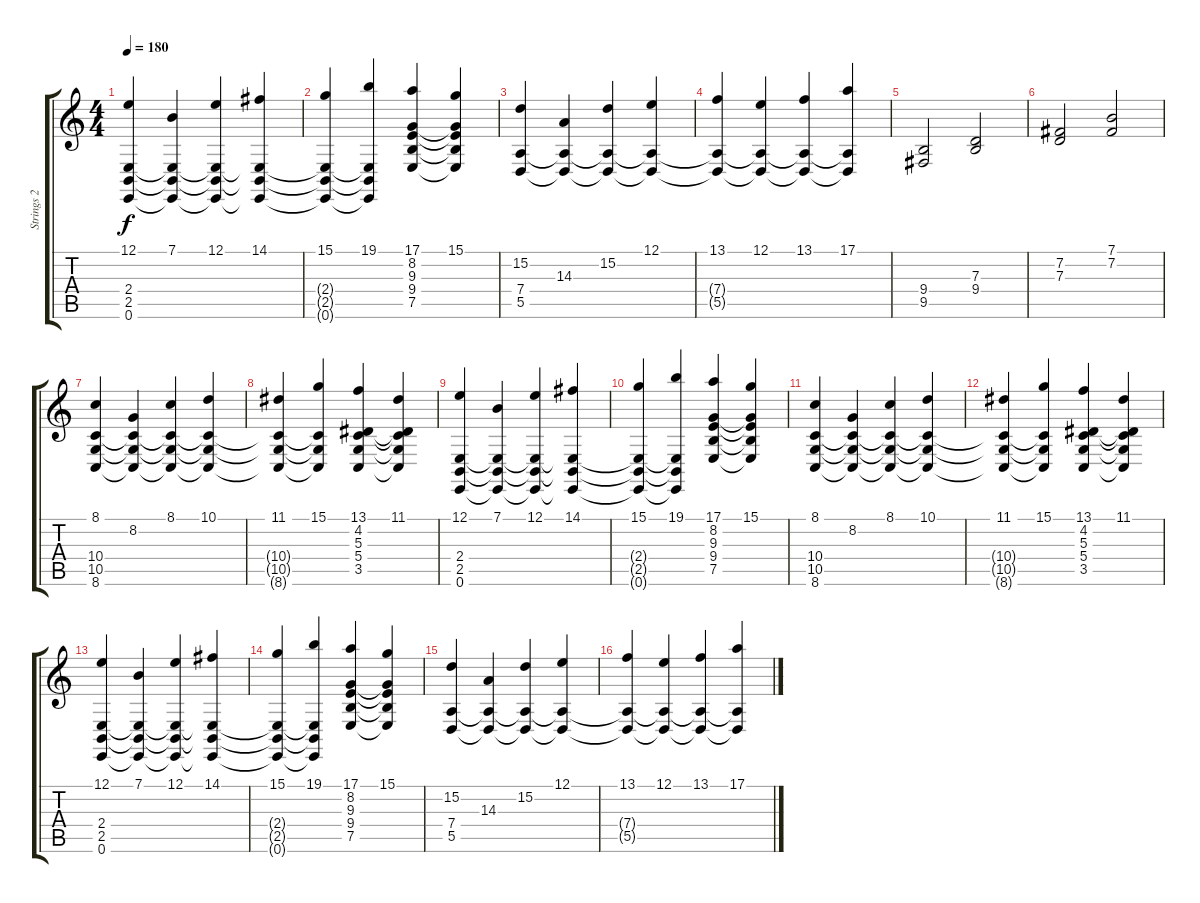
\track ("Strings 2" "Strings 2") {instrument stringensemble1}
\staff {score tabs}
\tuning (E4 B3 G3 D3 A2 E2) {hide}
\ts (4 4)
\tempo 180
\clef g2
\ks c
(12.1 2.4 2.5 0.6).4{dy f} (7.1 2.4{t} 2.5{t} 0.6{t}).4 (12.1 2.4{t} 2.5{t} 0.6{t}).4 (14.1 2.4{t} 2.5{t} 0.6{t}).4 |
(15.1 2.4{t} 2.5{t} 0.6{t}).4 (19.1 2.4{t} 2.5{t} 0.6{t}).4 (17.1 8.2 9.3 9.4 7.5).4 (15.1 8.2{t} 9.3{t} 9.4{t} 7.5{t}).4 |
(15.2 7.4 5.5).4 (14.3 7.4{t} 5.5{t}).4 (15.2 7.4{t} 5.5{t}).4 (12.1 7.4{t} 5.5{t}).4 |
(13.1 7.4{t} 5.5{t}).4 (12.1 7.4{t} 5.5{t}).4 (13.1 7.4{t} 5.5{t}).4 (17.1 7.4{t} 5.5{t}).4 |
(9.4 9.5).2 (7.3 9.4).2 |
(7.2 7.3).2 (7.1 7.2).2 |
(8.1 10.4 10.5 8.6).4 (8.2 10.4{t} 10.5{t} 8.6{t}).4 (8.1 10.4{t} 10.5{t} 8.6{t}).4 (10.1 10.4{t} 10.5{t} 8.6{t}).4 |
(11.1 10.4{t} 10.5{t} 8.6{t}).4 (15.1 10.4{t} 10.5{t} 8.6{t}).4 (13.1 4.2 5.3 5.4 3.5).4 (11.1 4.2{t} 5.3{t} 5.4{t} 3.5{t}).4 |
(12.1 2.4 2.5 0.6).4 (7.1 2.4{t} 2.5{t} 0.6{t}).4 (12.1 2.4{t} 2.5{t} 0.6{t}).4 (14.1 2.4{t} 2.5{t} 0.6{t}).4 |
(15.1 2.4{t} 2.5{t} 0.6{t}).4 (19.1 2.4{t} 2.5{t} 0.6{t}).4 (17.1 8.2 9.3 9.4 7.5).4 (15.1 8.2{t} 9.3{t} 9.4{t} 7.5{t}).4 |
(8.1 10.4 10.5 8.6).4 (8.2 10.4{t} 10.5{t} 8.6{t}).4 (8.1 10.4{t} 10.5{t} 8.6{t}).4 (10.1 10.4{t} 10.5{t} 8.6{t}).4 |
(11.1 10.4{t} 10.5{t} 8.6{t}).4 (15.1 10.4{t} 10.5{t} 8.6{t}).4 (13.1 4.2 5.3 5.4 3.5).4 (11.1 4.2{t} 5.3{t} 5.4{t} 3.5{t}).4 |
(12.1 2.4 2.5 0.6).4 (7.1 2.4{t} 2.5{t} 0.6{t}).4 (12.1 2.4{t} 2.5{t} 0.6{t}).4 (14.1 2.4{t} 2.5{t} 0.6{t}).4 |
(15.1 2.4{t} 2.5{t} 0.6{t}).4 (19.1 2.4{t} 2.5{t} 0.6{t}).4 (17.1 8.2 9.3 9.4 7.5).4 (15.1 8.2{t} 9.3{t} 9.4{t} 7.5{t}).4 |
(15.2 7.4 5.5).4 (14.3 7.4{t} 5.5{t}).4 (15.2 7.4{t} 5.5{t}).4 (12.1 7.4{t} 5.5{t}).4 |
(13.1 7.4{t} 5.5{t}).4 (12.1 7.4{t} 5.5{t}).4 (13.1 7.4{t} 5.5{t}).4 (17.1 7.4{t} 5.5{t}).4
